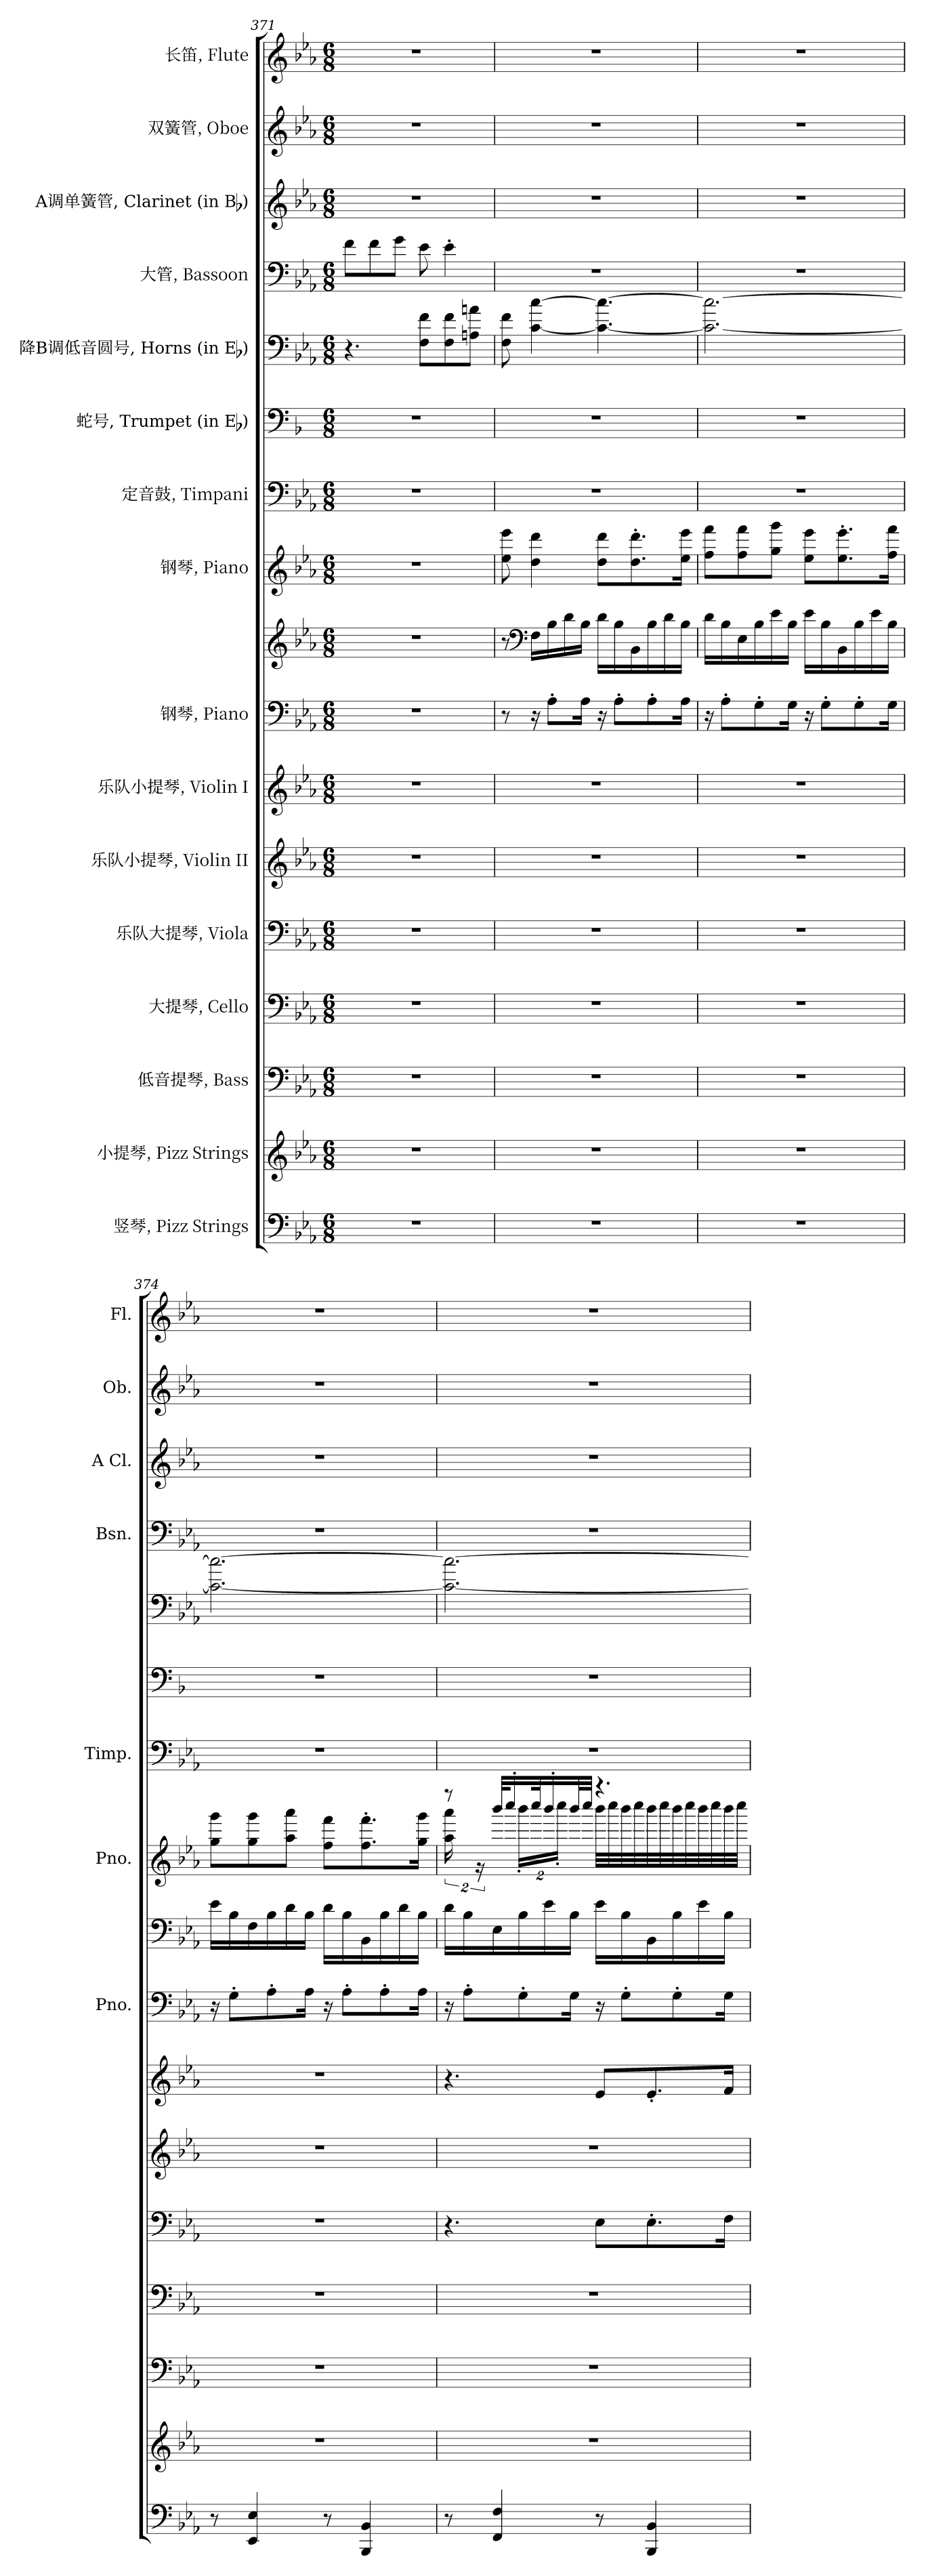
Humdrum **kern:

**kern	**kern	**kern	**kern	**kern	**kern	**kern	**kern	**kern	**kern	**kern	**kern	**kern	**kern	**kern	**kern	**kern
*part16	*part15	*part14	*part13	*part12	*part11	*part10	*part9	*part9	*part8	*part7	*part6	*part5	*part4	*part3	*part2	*part1
*staff17	*staff16	*staff15	*staff14	*staff13	*staff12	*staff11	*staff10	*staff9	*staff8	*staff7	*staff6	*staff5	*staff4	*staff3	*staff2	*staff1
*I"竖琴, Pizz Strings	*I"小提琴, Pizz Strings	*I"低音提琴, Bass	*I"大提琴, Cello	*I"乐队大提琴, Viola	*I"乐队小提琴, Violin II	*I"乐队小提琴, Violin I	*I"钢琴, Piano	*	*I"钢琴, Piano	*I"定音鼓, Timpani	*I"蛇号, Trumpet (in Eb)	*I"降B调低音圆号, Horns (in Eb)	*I"大管, Bassoon	*I"A调单簧管, Clarinet (in Bb)	*I"双簧管, Oboe	*I"长笛, Flute
*	*	*	*	*	*	*	*I'Pno.	*	*I'Pno.	*I'Timp.	*	*	*I'Bsn.	*I'A Cl.	*I'Ob.	*I'Fl.
*clefF4	*clefG2	*clefF4	*clefF4	*clefF4	*clefG2	*clefG2	*clefF4	*clefG2	*clefG2	*clefF4	*clefF4	*clefF4	*clefF4	*clefG2	*clefG2	*clefG2
*	*	*ITrd7c12	*	*	*	*	*	*	*	*	*ITrd1c2	*ITrd1c2	*	*ITrd2c3	*	*
*k[b-e-a-]	*k[b-e-a-]	*k[b-e-a-]	*k[b-e-a-]	*k[b-e-a-]	*k[b-e-a-]	*k[b-e-a-]	*k[b-e-a-]	*k[b-e-a-]	*k[b-e-a-]	*k[b-e-a-]	*k[b-e-a-]	*k[b-e-a-d-g-]	*k[b-e-a-]	*k[]	*k[b-e-a-]	*k[b-e-a-]
*M6/8	*M6/8	*M6/8	*M6/8	*M6/8	*M6/8	*M6/8	*M6/8	*M6/8	*M6/8	*M6/8	*M6/8	*M6/8	*M6/8	*M6/8	*M6/8	*M6/8
=371	=371	=371	=371	=371	=371	=371	=371	=371	=371	=371	=371	=371	=371	=371	=371	=371
2.r	2.r	2.r	2.r	2.r	2.r	2.r	2.r	2.r	2.r	2.r	2.r	4.r	8f\L	2.r	2.r	2.r
.	.	.	.	.	.	.	.	.	.	.	.	.	8f\	.	.	.
.	.	.	.	.	.	.	.	.	.	.	.	.	8g\J	.	.	.
.	.	.	.	.	.	.	.	.	.	.	.	8E-\ 8e-\L	8e-\	.	.	.
.	.	.	.	.	.	.	.	.	.	.	.	8E-\ 8e-\	4e-'\	.	.	.
.	.	.	.	.	.	.	.	.	.	.	.	8Gn\ 8gn\J	.	.	.	.
!!LO:PB:g=z
=372	=372	=372	=372	=372	=372	=372	=372	=372	=372	=372	=372	=372	=372	=372	=372	=372
2.r	2.r	2.r	2.r	2.r	2.r	2.r	8r	8r	8ee-\ 8eee-\	2.r	2.r	8E-\ 8e-\	2.r	2.r	2.r	2.r
*	*	*	*	*	*	*	*	*clefF4	*	*	*	*	*	*	*	*
.	.	.	.	.	.	.	16r	16F\LL	4dd\ 4ddd\	.	.	[4B-\ [4b-\	.	.	.	.
.	.	.	.	.	.	.	8A-'\L	16B-\	.	.	.	.	.	.	.	.
.	.	.	.	.	.	.	.	16d\	.	.	.	.	.	.	.	.
.	.	.	.	.	.	.	16A-\Jk	16B-\JJ	.	.	.	.	.	.	.	.
.	.	.	.	.	.	.	16r	16d\LL	8dd\ 8ddd\L	.	.	4.B-\_ 4.b-\_	.	.	.	.
.	.	.	.	.	.	.	8A-'\L	16B-\	.	.	.	.	.	.	.	.
.	.	.	.	.	.	.	.	16BB-\	8.dd\' 8.ddd\'	.	.	.	.	.	.	.
.	.	.	.	.	.	.	8A-'\	16B-\	.	.	.	.	.	.	.	.
.	.	.	.	.	.	.	.	16d\	.	.	.	.	.	.	.	.
.	.	.	.	.	.	.	16A-\Jk	16B-\JJ	16ee-\ 16eee-\Jk	.	.	.	.	.	.	.
=373	=373	=373	=373	=373	=373	=373	=373	=373	=373	=373	=373	=373	=373	=373	=373	=373
2.r	2.r	2.r	2.r	2.r	2.r	2.r	16r	16d\LL	8ff\ 8fff\L	2.r	2.r	2.B-\_ 2.b-\_	2.r	2.r	2.r	2.r
.	.	.	.	.	.	.	8A-'\L	16B-\	.	.	.	.	.	.	.	.
.	.	.	.	.	.	.	.	16E-\	8ff\ 8fff\	.	.	.	.	.	.	.
.	.	.	.	.	.	.	8G'\	16B-\	.	.	.	.	.	.	.	.
.	.	.	.	.	.	.	.	16e-\	8gg\ 8ggg\J	.	.	.	.	.	.	.
.	.	.	.	.	.	.	16G\Jk	16B-\JJ	.	.	.	.	.	.	.	.
.	.	.	.	.	.	.	16r	16e-\LL	8ee-\ 8eee-\L	.	.	.	.	.	.	.
.	.	.	.	.	.	.	8G'\L	16B-\	.	.	.	.	.	.	.	.
.	.	.	.	.	.	.	.	16BB-\	8.ee-\' 8.eee-\'	.	.	.	.	.	.	.
.	.	.	.	.	.	.	8G'\	16B-\	.	.	.	.	.	.	.	.
.	.	.	.	.	.	.	.	16e-\	.	.	.	.	.	.	.	.
.	.	.	.	.	.	.	16G\Jk	16B-\JJ	16ff\ 16fff\Jk	.	.	.	.	.	.	.
=374	=374	=374	=374	=374	=374	=374	=374	=374	=374	=374	=374	=374	=374	=374	=374	=374
8r	2.r	2.r	2.r	2.r	2.r	2.r	16r	16e-\LL	8gg\ 8ggg\L	2.r	2.r	2.B-\_ 2.b-\_	2.r	2.r	2.r	2.r
.	.	.	.	.	.	.	8G'\L	16B-\	.	.	.	.	.	.	.	.
4EE-/ 4E-/	.	.	.	.	.	.	.	16F\	8gg\ 8ggg\	.	.	.	.	.	.	.
.	.	.	.	.	.	.	8A-'\	16B-\	.	.	.	.	.	.	.	.
.	.	.	.	.	.	.	.	16d\	8aa-\ 8aaa-\J	.	.	.	.	.	.	.
.	.	.	.	.	.	.	16A-\Jk	16B-\JJ	.	.	.	.	.	.	.	.
8r	.	.	.	.	.	.	16r	16d\LL	8ff\ 8fff\L	.	.	.	.	.	.	.
.	.	.	.	.	.	.	8A-'\L	16B-\	.	.	.	.	.	.	.	.
4BBB-/ 4BB-/	.	.	.	.	.	.	.	16BB-\	8.ff\' 8.fff\'	.	.	.	.	.	.	.
.	.	.	.	.	.	.	8A-'\	16B-\	.	.	.	.	.	.	.	.
.	.	.	.	.	.	.	.	16d\	.	.	.	.	.	.	.	.
.	.	.	.	.	.	.	16A-\Jk	16B-\JJ	16gg\ 16ggg\Jk	.	.	.	.	.	.	.
!!LO:PB:g=z
=375	=375	=375	=375	=375	=375	=375	=375	=375	=375	=375	=375	=375	=375	=375	=375	=375
*	*	*	*	*	*	*	*	*	*^	*	*	*	*	*	*	*
8r	2.r	2.r	2.r	4.r	2.r	4.r	16r	16d\LL	8r	32%3aa-\ 32%3aaa-\	2.r	2.r	2.B-\_ 2.b-\_	2.r	2.r	2.r	2.r
.	.	.	.	.	.	.	8A-'\L	16B-\	.	.	.	.	.	.	.	.	.
.	.	.	.	.	.	.	.	.	.	32%3r	.	.	.	.	.	.	.
4FF/ 4F/	.	.	.	.	.	.	.	16E-\	32bbb-/KLL	.	.	.	.	.	.	.	.
.	.	.	.	.	.	.	.	.	16cccc'/	.	.	.	.	.	.	.	.
.	.	.	.	.	.	.	8G'\	16B-\	.	32%3bbb-'\L	.	.	.	.	.	.	.
.	.	.	.	.	.	.	.	.	32cccc/K	.	.	.	.	.	.	.	.
.	.	.	.	.	.	.	.	16e-\	16bbb-'/	.	.	.	.	.	.	.	.
.	.	.	.	.	.	.	.	.	.	32%3cccc'\J	.	.	.	.	.	.	.
.	.	.	.	.	.	.	16G\Jk	16B-\JJ	32bbb-/L	.	.	.	.	.	.	.	.
.	.	.	.	.	.	.	.	.	32cccc/JJJ	.	.	.	.	.	.	.	.
8r	.	.	.	8E-\L	.	8e-/L	16r	16e-\LL	4.r	32bbb-\LLL	.	.	.	.	.	.	.
.	.	.	.	.	.	.	.	.	.	32cccc\	.	.	.	.	.	.	.
.	.	.	.	.	.	.	8G'\L	16B-\	.	32bbb-\	.	.	.	.	.	.	.
.	.	.	.	.	.	.	.	.	.	32cccc\	.	.	.	.	.	.	.
4BBB-/ 4BB-/	.	.	.	8.E-'\	.	8.e-'/	.	16BB-\	.	32bbb-\	.	.	.	.	.	.	.
.	.	.	.	.	.	.	.	.	.	32cccc\	.	.	.	.	.	.	.
.	.	.	.	.	.	.	8G'\	16B-\	.	32bbb-\	.	.	.	.	.	.	.
.	.	.	.	.	.	.	.	.	.	32cccc\	.	.	.	.	.	.	.
.	.	.	.	.	.	.	.	16e-\	.	32bbb-\	.	.	.	.	.	.	.
.	.	.	.	.	.	.	.	.	.	32cccc\	.	.	.	.	.	.	.
.	.	.	.	16F\Jk	.	16f/Jk	16G\Jk	16B-\JJ	.	32bbb-\	.	.	.	.	.	.	.
.	.	.	.	.	.	.	.	.	.	32cccc\JJJ	.	.	.	.	.	.	.
*	*	*	*	*	*	*	*	*	*v	*v	*	*	*	*	*	*	*
=	=	=	=	=	=	=	=	=	=	=	=	=	=	=	=	=
*-	*-	*-	*-	*-	*-	*-	*-	*-	*-	*-	*-	*-	*-	*-	*-	*-
